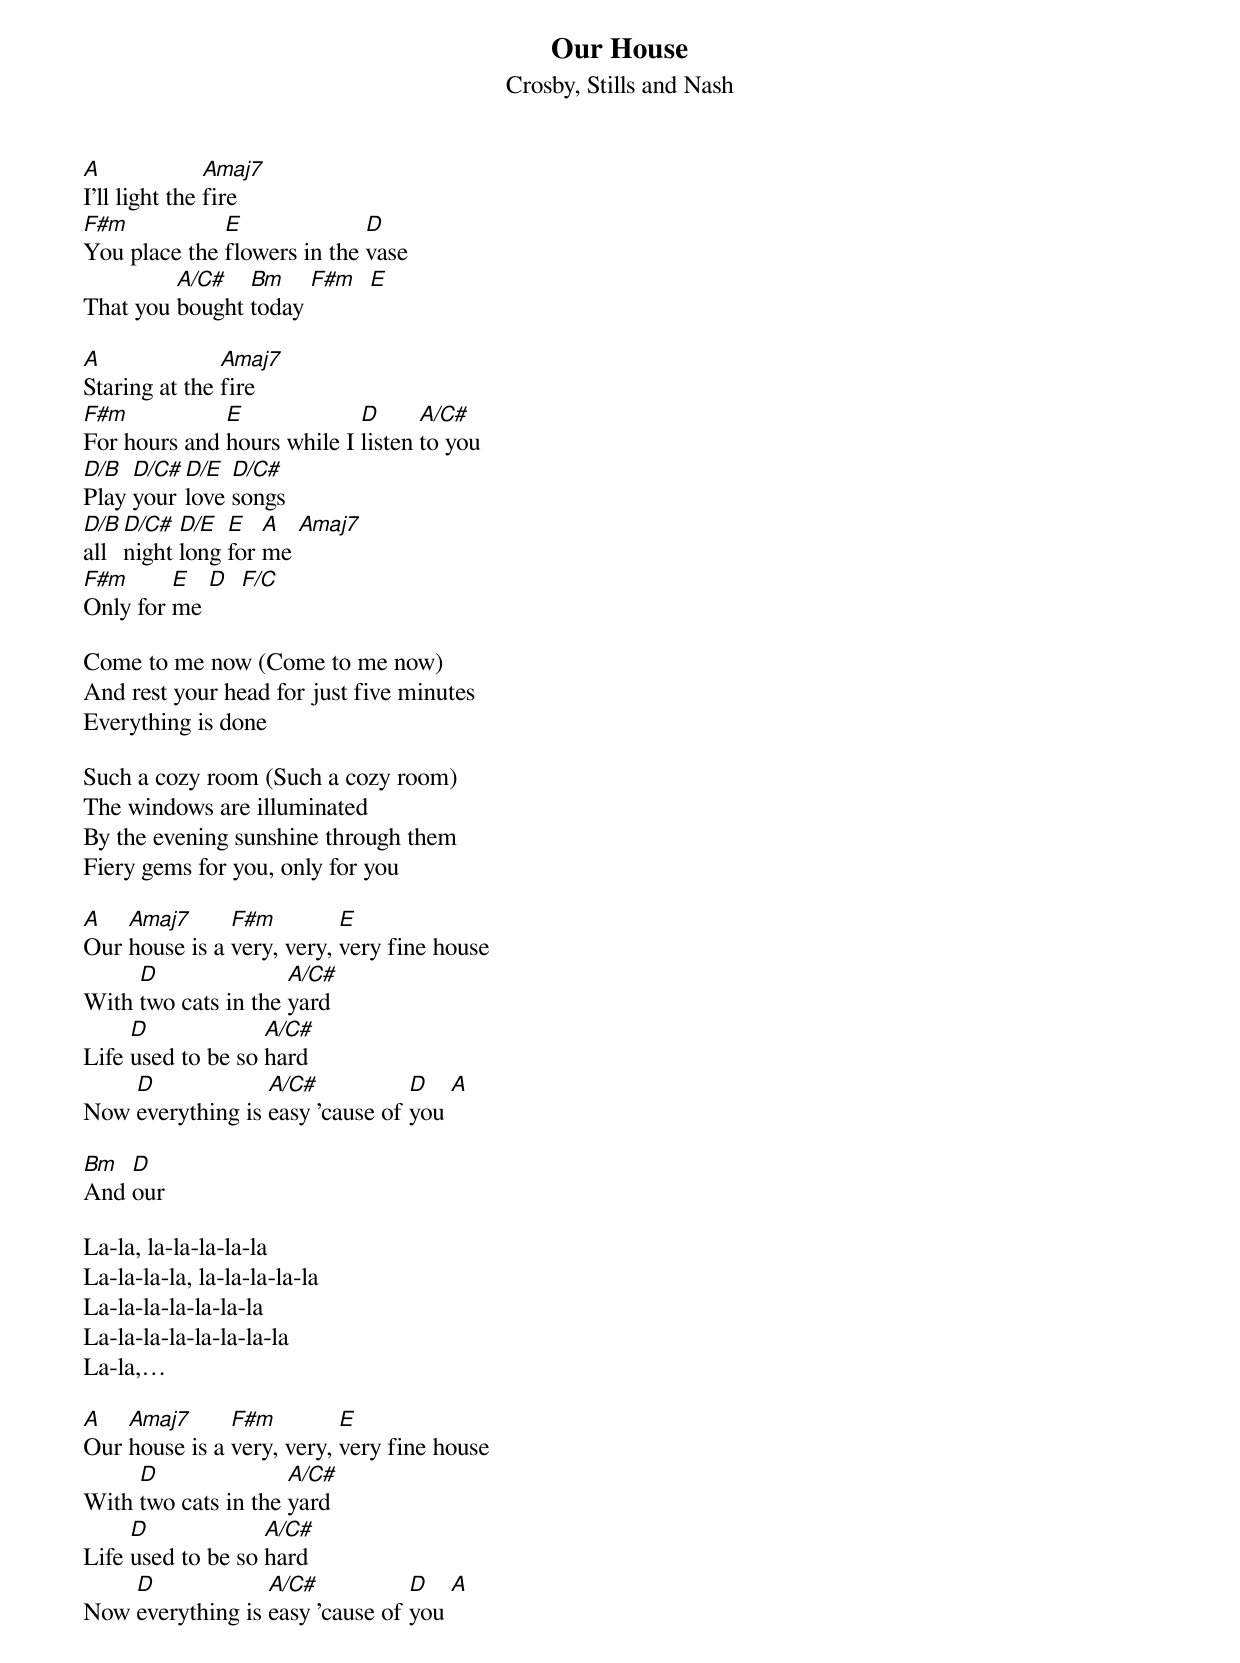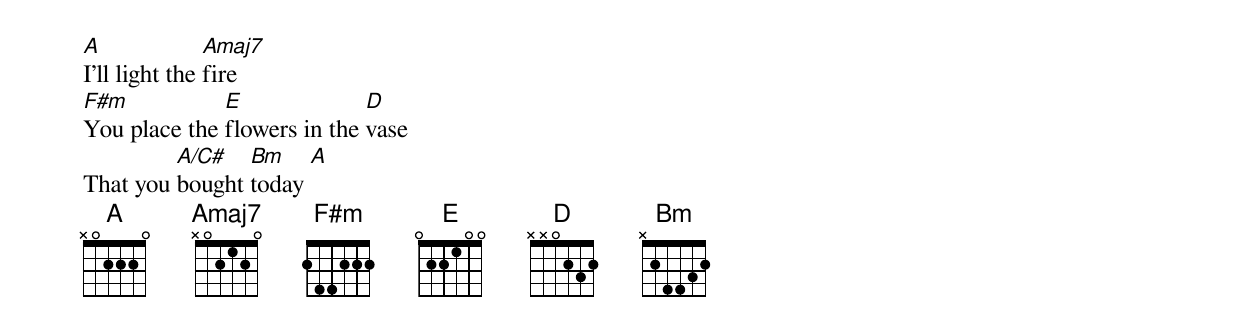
{title:Our House}
{subtitle:Crosby, Stills and Nash}
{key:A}

[A]I'll light the [Amaj7]fire
[F#m]You place the [E]flowers in the [D]vase
That you [A/C#]bought [Bm]today [F#m]  [E]

[A]Staring at the [Amaj7]fire
[F#m]For hours and [E]hours while I [D]listen [A/C#]to you
[D/B]Play [D/C#]your [D/E]love [D/C#]songs
[D/B]all [D/C#]night [D/E]long [E]for [A]me [Amaj7]
[F#m]Only for [E]me [D]  [F/C]

Come to me now (Come to me now)
And rest your head for just five minutes
Everything is done

Such a cozy room (Such a cozy room)
The windows are illuminated
By the evening sunshine through them
Fiery gems for you, only for you

[A]Our [Amaj7]house is a [F#m]very, very, [E]very fine house
With [D]two cats in the [A/C#]yard
Life [D]used to be so [A/C#]hard
Now [D]everything is [A/C#]easy 'cause of [D]you [A]

[Bm]And [D]our

La-la, la-la-la-la-la
La-la-la-la, la-la-la-la-la
La-la-la-la-la-la-la
La-la-la-la-la-la-la-la
La-la,…

[A]Our [Amaj7]house is a [F#m]very, very, [E]very fine house
With [D]two cats in the [A/C#]yard
Life [D]used to be so [A/C#]hard
Now [D]everything is [A/C#]easy 'cause of [D]you [A]

[A]I'll light the [Amaj7]fire
[F#m]You place the [E]flowers in the [D]vase
That you [A/C#]bought [Bm]today [A]
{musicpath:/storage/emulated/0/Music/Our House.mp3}
